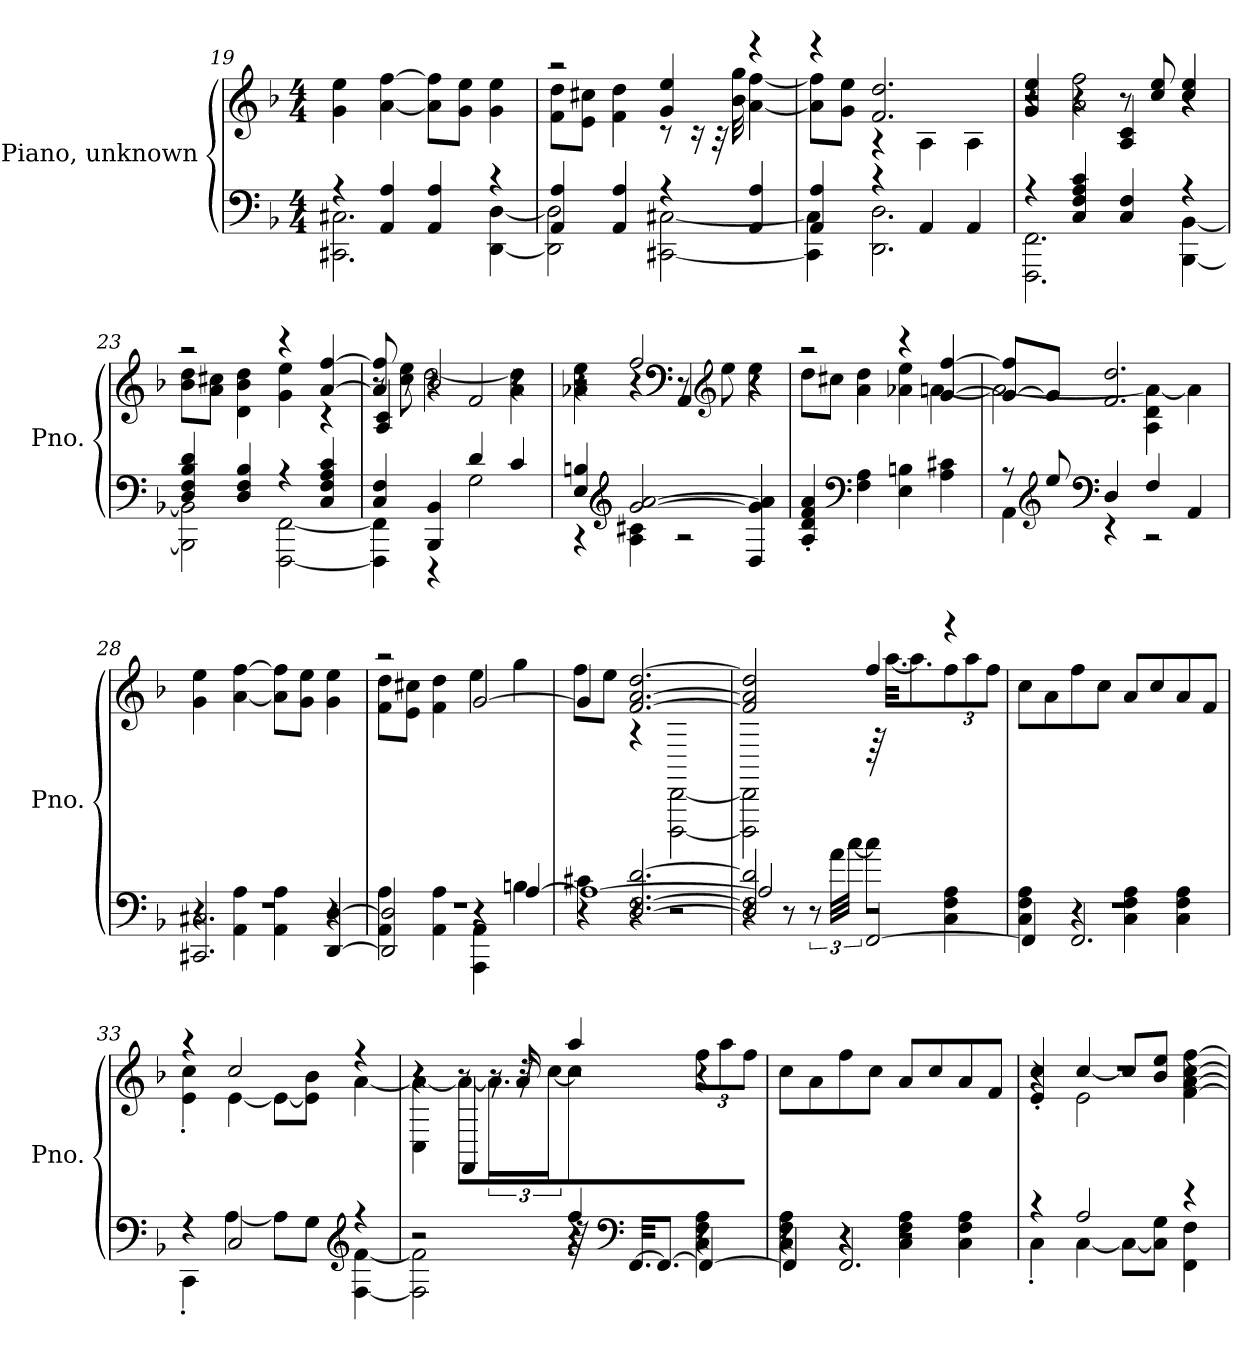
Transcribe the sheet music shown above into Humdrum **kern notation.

**kern	**kern
*part1	*part1
*staff2	*staff1
*I"Piano, unknown	*
*I'Pno.	*
*clefF4	*clefG2
*k[b-]	*k[b-]
*M4/4	*M4/4
=19	=19
*^	*
4r	2.CC#X\ 2.C#X\	4g\ 4ee\
4AA/ 4A/	.	[4a\ [4ff\
4AA/ 4A/	.	8a\] 8ff\]L
.	.	8g\ 8ee\J
4r	[4DD\ [4D\	4g\ 4ee\
!!LO:LB:g=z
=20	=20	=20
*	*	*^
4AA/ 4A/	2DD\] 2D\]	2r	8f\ 8dd\L
.	.	.	8e\ 8cc#X\J
4AA/ 4A/	.	.	4f\ 4dd\
4r	[2CC#X\ [2C#X\	4g/ 4ee/	8r
.	.	.	16r
.	.	.	32r
.	.	.	32b-\ 32gg\
4AA/ 4A/	.	4r	[4a\ [4ff\
=21	=21	=21	=21
4AA/ 4A/	4CC#\] 4C#\]	4r	8a\] 8ff\]L
.	.	.	8g\ 8ee\J
4r	2.DD\ 2.D\	2.f/ 2.dd/	4r
4AA/	.	.	4A\
4AA/	.	.	4A\
=22	=22	=22	=22
*	*	*	*^
4r	2.FFF\ 2.FF\	4g/ 4ee/	4r	2r
4C/ 4F/ 4A/ 4c/	.	4r	2a\ 2ff\	.
4C/ 4F/	.	8r	.	4A/ 4c/
.	.	8cc/ 8ee/	.	.
4r	[4BBB-\ [4BB-\	4cc/ 4ee/	4r	4r
*	*	*	*v	*v
=23	=23	=23	=23
4D/ 4F/ 4B-/ 4d/	2BBB-\] 2BB-\]	2r	8b-\ 8dd\L
.	.	.	8a\ 8cc#X\J
4D/ 4F/ 4B-/	.	.	4d\ 4b-\ 4dd\
4r	[2FFF\ [2FF\	4r	4g\ 4ee\
4C/ 4F/ 4A/ 4c/	.	[4a/ [4ff/	4r
=24	=24	=24	=24
*	*	*	*^
4C/ 4F/	4FFF\] 4FF\]	8a/] 8ff/]	8r	4A/ 4c/
.	.	8r	8cc\ 8ee\	.
4BBB-/ 4BB-/	4r	2b-/	[2dd\	4r
4d/	2G\	.	.	2f/
4c/	.	4r	4a\ 4dd\]	.
!!LO:PB:g=z	!!	!!
=25	=25	=25	=25	=25
4E/ 4Bn/	4r	4r	4a-X\ 4ee\	2r
*clefG2	*	*	*	*
[2g/ [2a/	4A\ 4c#X\	2ff/	4r	.
*	*	*clefF4	*	*
.	2r	.	8r	4AA/
*	*	*clefG2	*	*
.	.	.	8ee\	.
4D/ 4g/] 4a/]	.	4r	4ee\	4r
*v	*v	*	*	*
*	*	*v	*v
=26	=26	=26
4A/' 4d/' 4f/' 4a/'	2r	8dd\L
.	.	8cc#X\J
*clefF4	*	*
4F\ 4A\	.	4a\ 4dd\
4E\ 4Bn\	4r	4a-X\ 4ee\
4A\ 4c#X\	[4g/ [4ff/	[4an\
=27	=27	=27
*^	*	*
8r	4AA\	8g/_ 8ff/]L	2a\_
*clefG2	*	*	*
8ee/	.	8g/J]	.
*clefF4	*	*	*
4D/	4r	2.f/ 2.dd/	.
4F/	2r	.	4A\ 4d\ 4a\_
4AA/	.	.	4a\]
*	*	*v	*v
=28	=28	=28
*	*^	*
1r	4r	2.CC#X/ 2.C#X/	4g\ 4ee\
.	4AA\ 4A\	.	[4a\ [4ff\
.	4AA\ 4A\	.	8a\] 8ff\]L
.	.	.	8g\ 8ee\J
.	4r	[4DD/ [4D/	4g\ 4ee\
!!LO:LB:g=z
=29	=29	=29	=29
*	*	*	*^
1r	4AA\ 4A\	2DD/] 2D/]	2r	8f\ 8dd\L
.	.	.	.	8e\ 8cc#X\J
.	4AA\ 4A\	.	.	4f\ 4dd\
.	4AAA\ 4AA\	4r	[2g/	4ee\
.	4Bn\	[4A/	.	4gg\
=30	=30	=30	=30	=30
4r	4c#X\	1A_	4g/]	8ff\L
.	.	.	.	8ee\J
[2.D/ [2.F/ [2.d/	4r	.	[2.f/ [2.a/ [2.dd/	4r
.	2r	.	.	[2DDD\ [2DD\
=31	=31	=31	=31	=31
2D/] 2F/] 2d/]	4r	2A/]	2f/] 2a/] 2dd/]	2DDD\] 2DD\]
.	8r	.	.	.
.	12r	.	.	.
.	48a\LLL	.	.	.
.	[48cc\JJJ	.	.	.
2r	4cc\]	[2FF/	4ff/	64r
.	.	.	.	[32.aa\KKL
.	.	.	.	8.aa\]
*	*	*	*	*Xbrackettup
.	4C\ 4F\ 4A\	.	4r	12ff\
.	.	.	.	12aa\
.	.	.	.	12ff\J
*	*	*	*v	*v
=32	=32	=32	=32
1r	4C\ 4F\ 4A\	4FF/]	8cc\L
.	.	.	8a\
.	4r	2.FF/	8ff\
.	.	.	8cc\J
.	4C\ 4F\ 4A\	.	8a/L
.	.	.	8cc/
.	4C\ 4F\ 4A\	.	8a/
.	.	.	8f/J
*	*v	*v	*
!!LO:LB:g=z
=33	=33	=33
*	*	*^
4r	4CC'\	4r	4e\' 4cc\'
2C/	[4A\	2cc/	[4e\
.	8A\L]	.	8e\L_
.	8G\J	.	8e\] 8b-\J
*clefG2	*	*	*
4r	[4F\ [4f\	4r	[4a\
=34	=34	=34	=34
*	*^	*	*^
2r	2F\] 2f\]	2r	4r	4C\ 4a\_	4r
.	.	.	8r	8a\L_	4FF/
*	*	*	*	*brackettup	*
.	.	.	16r	24.a\Jk]	.
.	.	.	16a/	48r	.
.	.	.	.	[24cc\	.
4ff/	4r	64r	4aa/	4cc\]	2r
*clefF4	*	*	*	*	*
.	.	[32.FF/KKL	.	.	.
.	.	8.FF/J_	.	.	.
*	*	*	*	*Xbrackettup	*
4r	4C\ 4F\ 4A\	4FF/_	4r	12ff\L	.
.	.	.	.	12aa\	.
.	.	.	.	12ff\J	.
*	*	*	*v	*v	*v
=35	=35	=35	=35
4r	4C\ 4F\ 4A\	4FF/]	8cc\L
.	.	.	8a\
2.FF/	4r	4r	8ff\
.	.	.	8cc\J
.	4C\ 4F\ 4A\	2r	8a/L
.	.	.	8cc/
.	4C\ 4F\ 4A\	.	8a/
.	.	.	8f/J
*	*v	*v	*
=36	=36	=36
*	*	*^
*	*	*	*^
4r	4C'\	1r	4e/' 4cc/'	4r
2A/	[4C\	.	[4cc/	2e\
.	8C\L_	.	8cc/L]	.
.	8C\] 8G\J	.	8b-/ 8ee/J	.
4r	4FF\ 4F\	.	4r	[4f\ [4a\ [4cc\ [4ff\
*v	*v	*	*	*
*	*v	*v	*v
=	=
*-	*-
